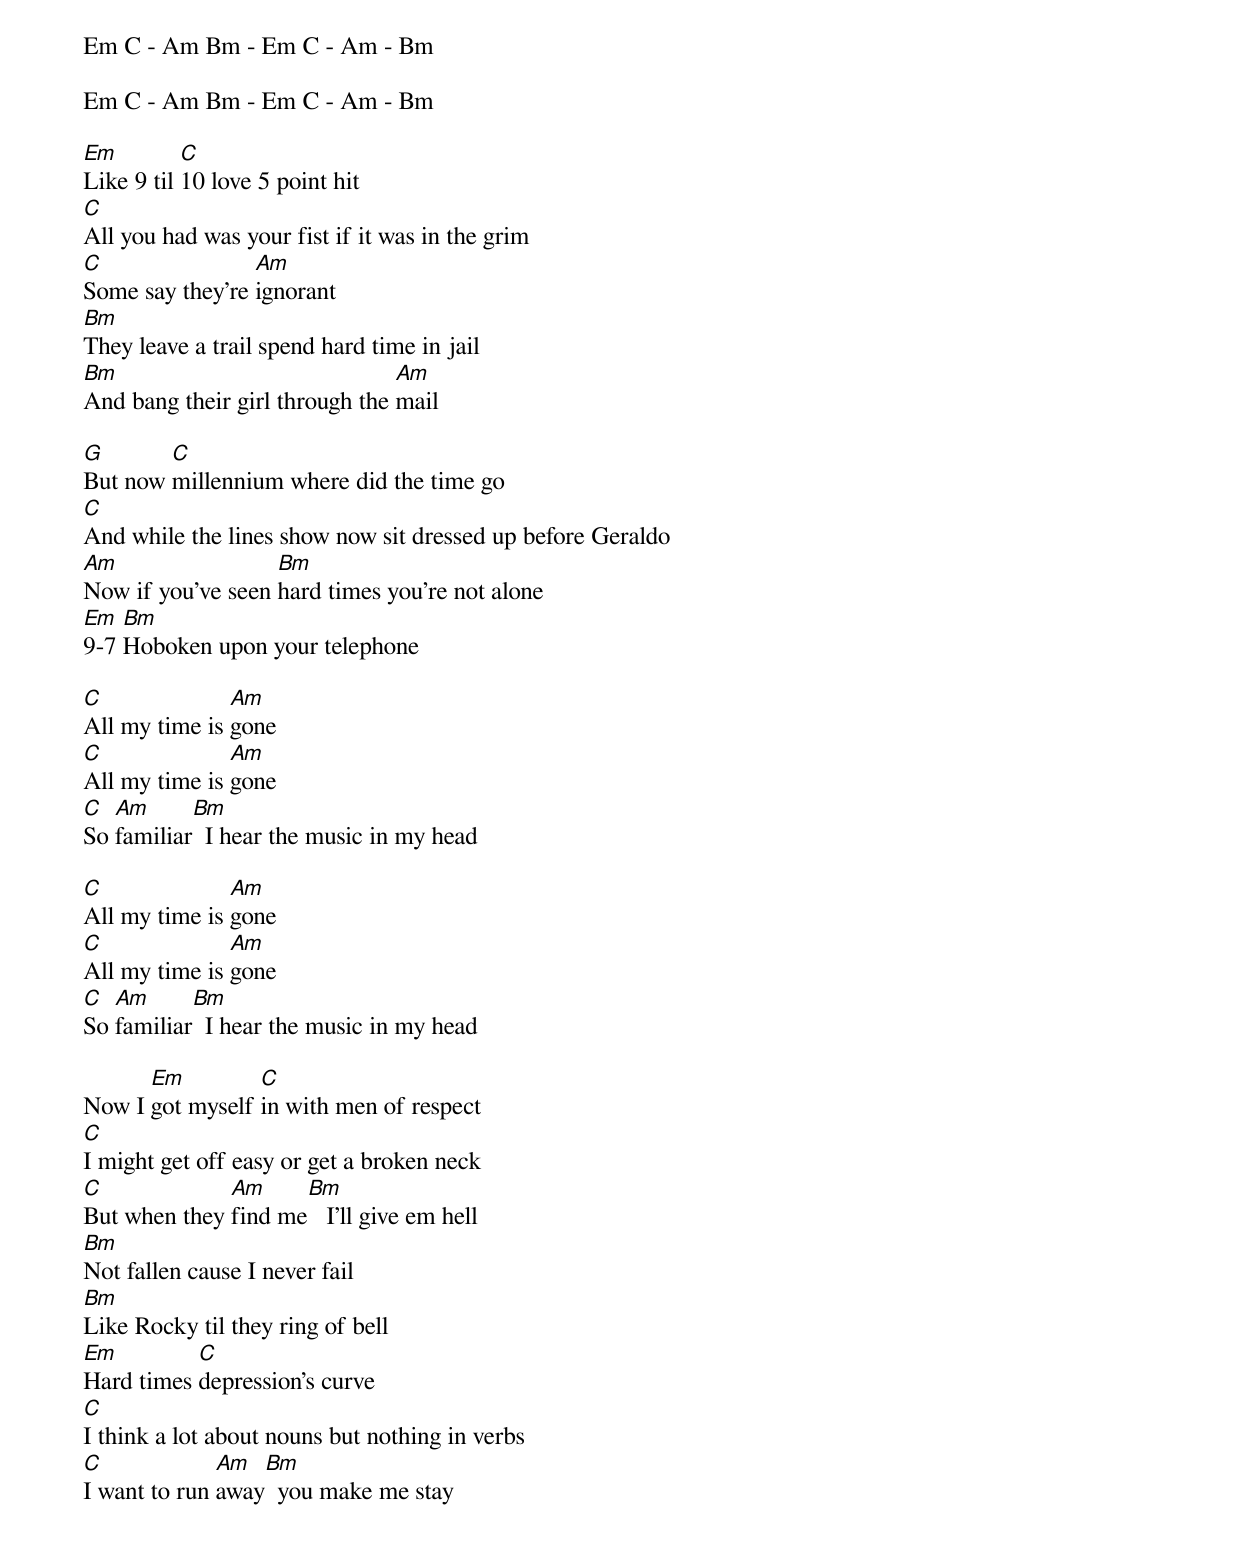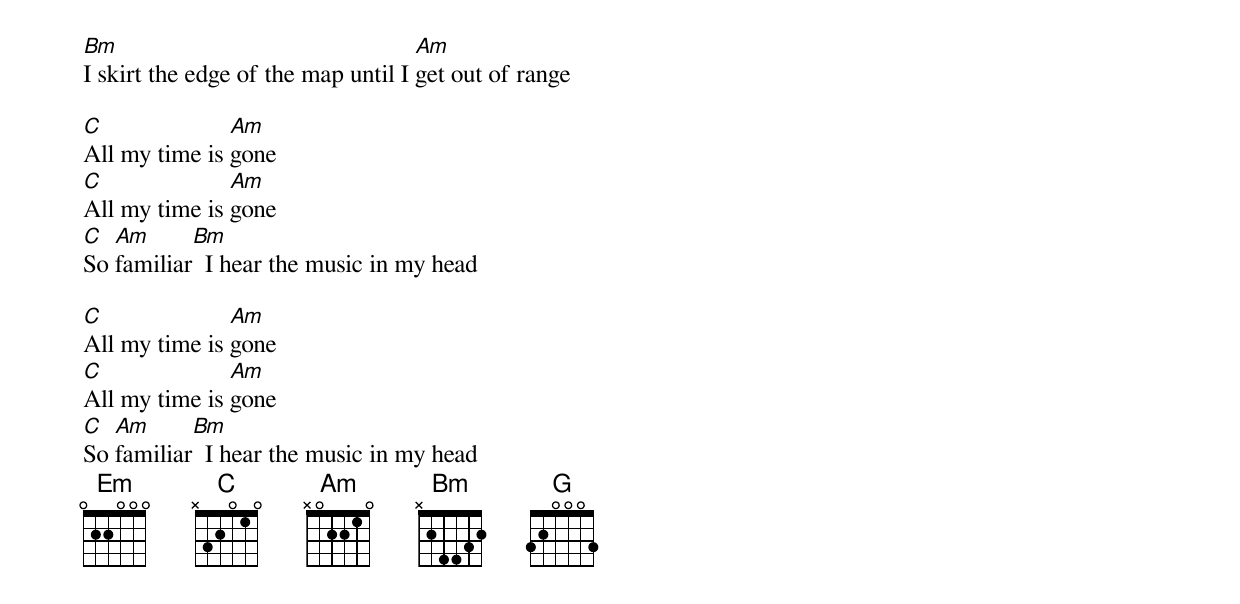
Em C - Am Bm - Em C - Am - Bm

Em C - Am Bm - Em C - Am - Bm

Em         C
Like 9 til 10 love 5 point hit
C
All you had was your fist if it was in the grim
C                Am
Some say they're ignorant
Bm
They leave a trail spend hard time in jail
Bm                              Am
And bang their girl through the mail

G       C
But now millennium where did the time go
C
And while the lines show now sit dressed up before Geraldo
Am                 Bm
Now if you've seen hard times you're not alone
Em  Bm
9-7 Hoboken upon your telephone

C              Am
All my time is gone
C              Am
All my time is gone
C  Am      Bm
So familiar  I hear the music in my head

C              Am
All my time is gone
C              Am
All my time is gone
C  Am      Bm
So familiar  I hear the music in my head

      Em         C
Now I got myself in with men of respect
C
I might get off easy or get a broken neck
C             Am     Bm
But when they find me   I'll give em hell
Bm
Not fallen cause I never fail
Bm
Like Rocky til they ring of bell
Em         C
Hard times depression's curve
C
I think a lot about nouns but nothing in verbs
C             Am  Bm
I want to run away  you make me stay
Bm                                  Am
I skirt the edge of the map until I get out of range

C              Am
All my time is gone
C              Am
All my time is gone
C  Am      Bm
So familiar  I hear the music in my head

C              Am
All my time is gone
C              Am
All my time is gone
C  Am      Bm
So familiar  I hear the music in my head
